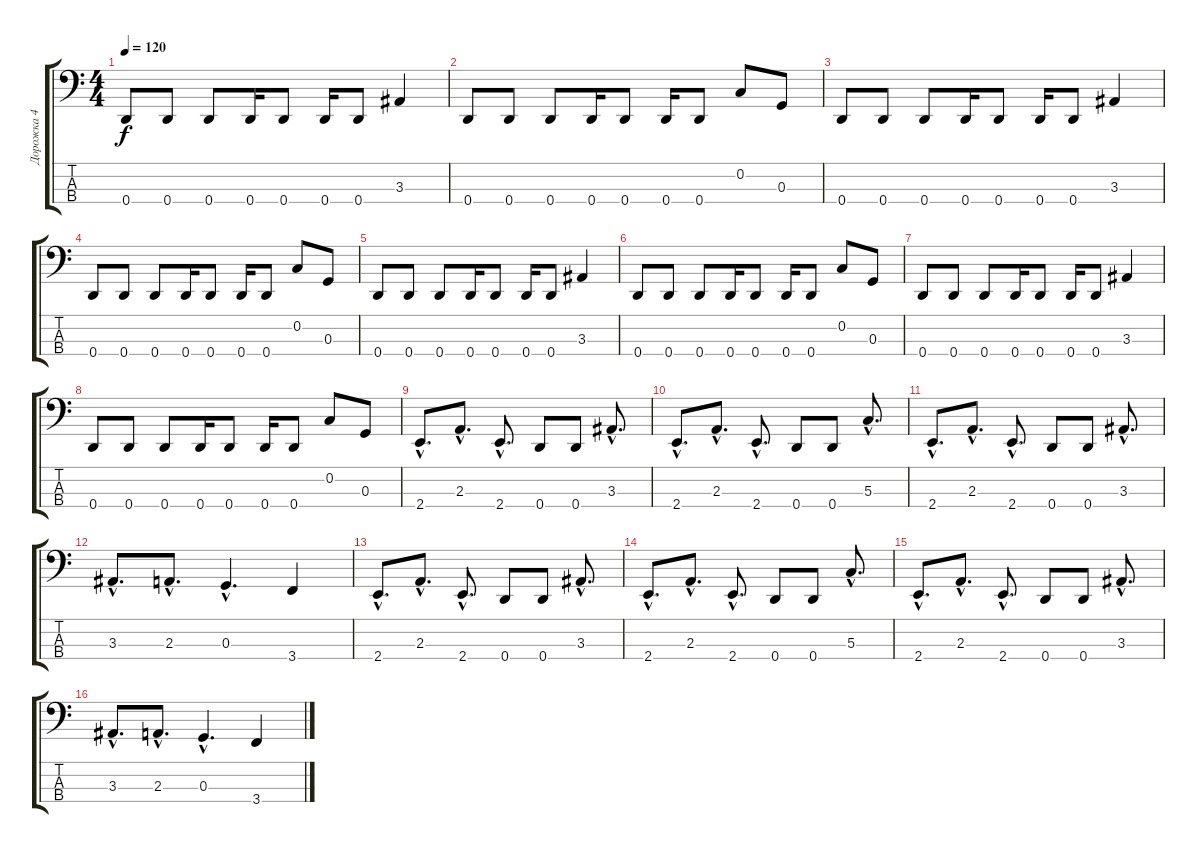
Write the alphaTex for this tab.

\track ("Дорожка 4" "Дорожка 4") {instrument electricbasspick}
\staff {score tabs}
\tuning (F2 C2 G1 D1) {hide}
\ts (4 4)
\tempo 120
\clef f4
\ks c
0.4.8{dy f} 0.4.8 0.4.8 0.4.16 0.4.8 0.4.16 0.4.8 3.3.4 |
0.4.8 0.4.8 0.4.8 0.4.16 0.4.8 0.4.16 0.4.8 0.2.8 0.3.8 |
0.4.8 0.4.8 0.4.8 0.4.16 0.4.8 0.4.16 0.4.8 3.3.4 |
0.4.8 0.4.8 0.4.8 0.4.16 0.4.8 0.4.16 0.4.8 0.2.8 0.3.8 |
0.4.8 0.4.8 0.4.8 0.4.16 0.4.8 0.4.16 0.4.8 3.3.4 |
0.4.8 0.4.8 0.4.8 0.4.16 0.4.8 0.4.16 0.4.8 0.2.8 0.3.8 |
0.4.8 0.4.8 0.4.8 0.4.16 0.4.8 0.4.16 0.4.8 3.3.4 |
0.4.8 0.4.8 0.4.8 0.4.16 0.4.8 0.4.16 0.4.8 0.2.8 0.3.8 |
2.4{hac}.8{d} 2.3{hac}.8{d} 2.4{hac}.8{d} 0.4.8 0.4.8 3.3{hac}.8{d} |
2.4{hac}.8{d} 2.3{hac}.8{d} 2.4{hac}.8{d} 0.4.8 0.4.8 5.3{hac}.8{d} |
2.4{hac}.8{d} 2.3{hac}.8{d} 2.4{hac}.8{d} 0.4.8 0.4.8 3.3{hac}.8{d} |
3.3{hac}.8{d} 2.3{hac}.8{d} 0.3{hac}.4{d} 3.4.4 |
2.4{hac}.8{d} 2.3{hac}.8{d} 2.4{hac}.8{d} 0.4.8 0.4.8 3.3{hac}.8{d} |
2.4{hac}.8{d} 2.3{hac}.8{d} 2.4{hac}.8{d} 0.4.8 0.4.8 5.3{hac}.8{d} |
2.4{hac}.8{d} 2.3{hac}.8{d} 2.4{hac}.8{d} 0.4.8 0.4.8 3.3{hac}.8{d} |
3.3{hac}.8{d} 2.3{hac}.8{d} 0.3{hac}.4{d} 3.4.4
